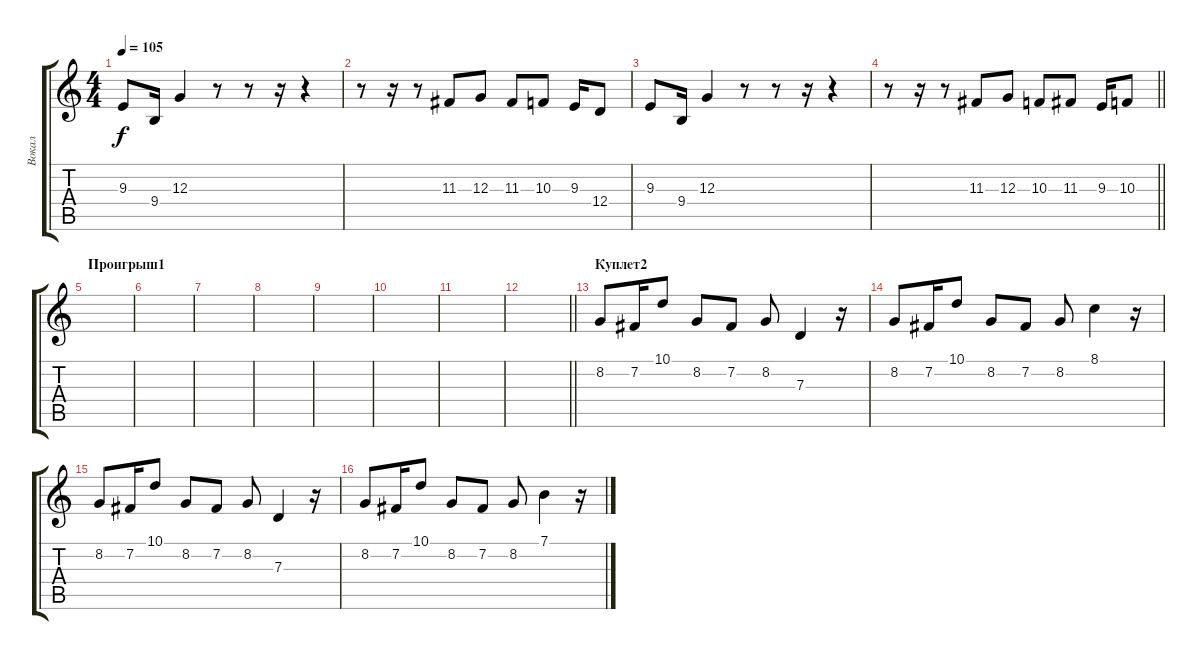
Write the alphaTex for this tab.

\track ("Вокал" "Вокал") {instrument flute}
\staff {score tabs}
\tuning (E4 B3 G3 D3 A2 E2) {hide}
\ts (4 4)
\tempo 105
\clef g2
\ks c
9.3.8{dy f} 9.4.16 12.3.4 r.8 r.8 r.16 r.4 |
r.8 r.16 r.8 11.3.8 12.3.8 11.3.8 10.3.8 9.3.16 12.4.8 |
9.3.8 9.4.16 12.3.4 r.8 r.8 r.16 r.4 |
\barLineRight lightlight
r.8 r.16 r.8 11.3.8 12.3.8 10.3.8 11.3.8 9.3.16 10.3.8 |
\section ("" "Проигрыш1")
|
|
|
|
|
|
|
\barLineRight lightlight
|
\section ("" "Куплет2")
8.2.8 7.2.16 10.1.8 8.2.8 7.2.8 8.2.8 7.3.4 r.16 |
8.2.8 7.2.16 10.1.8 8.2.8 7.2.8 8.2.8 8.1.4 r.16 |
8.2.8 7.2.16 10.1.8 8.2.8 7.2.8 8.2.8 7.3.4 r.16 |
8.2.8 7.2.16 10.1.8 8.2.8 7.2.8 8.2.8 7.1.4 r.16
